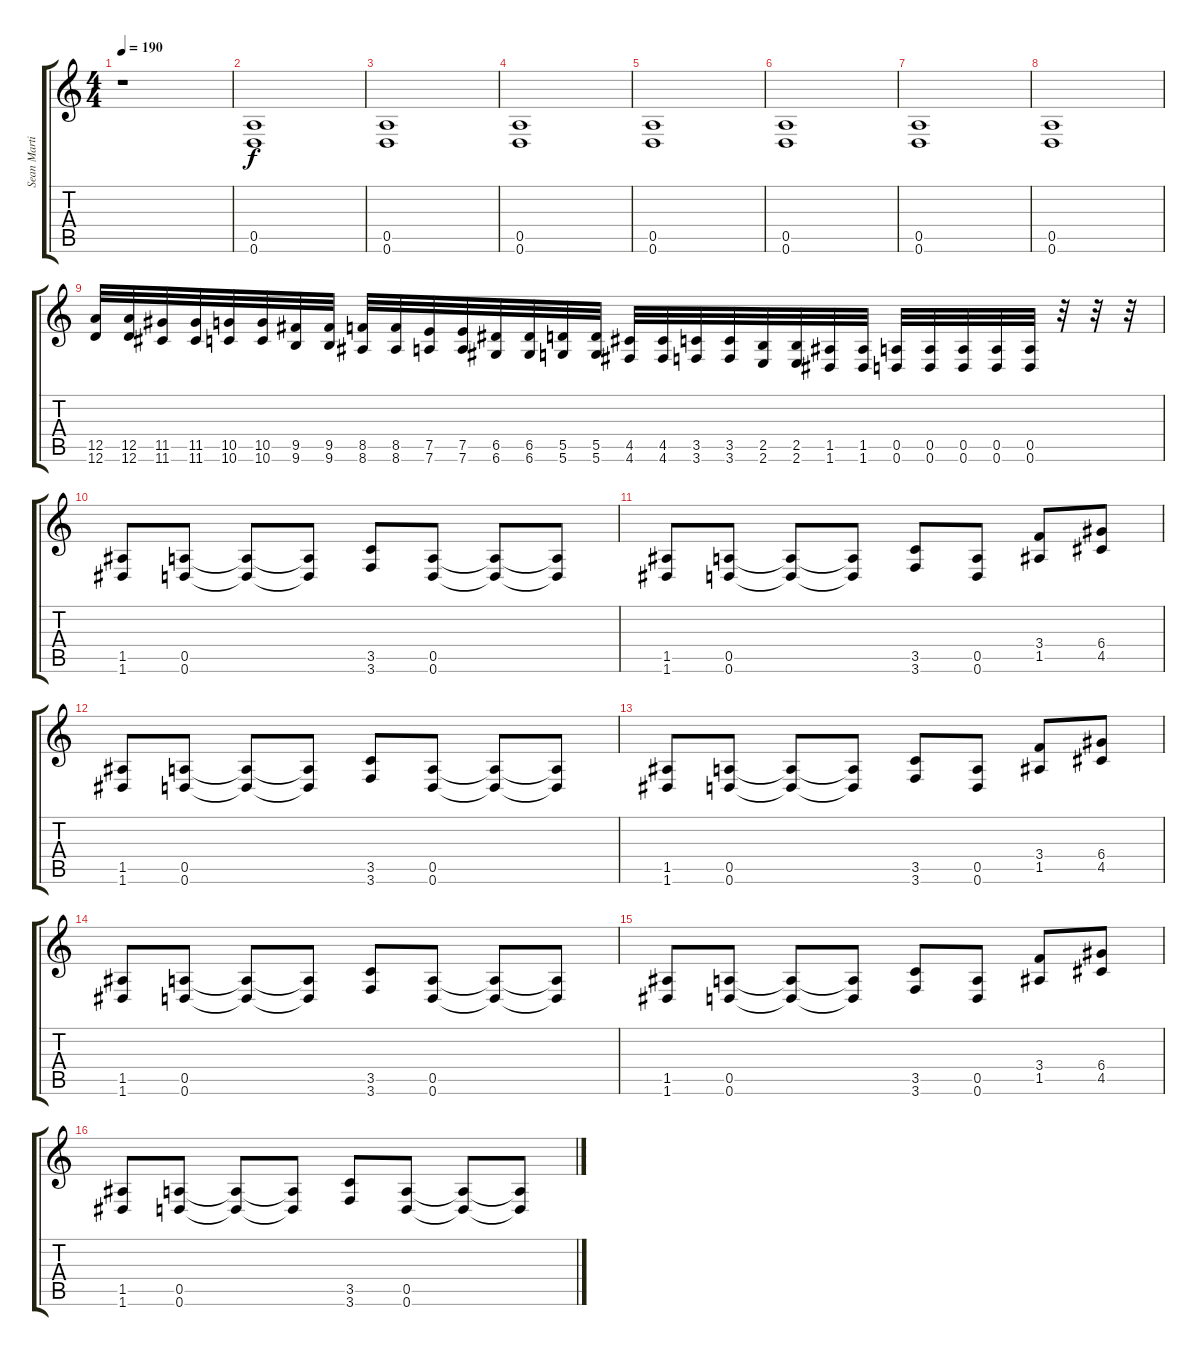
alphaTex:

\track ("Sean Martin (Guitar)" "Sean Marti") {instrument distortionguitar}
\staff {score tabs}
\tuning (E4 B3 G3 D3 A2 D2) {hide}
\ts (4 4)
\tempo 190
\clef g2
\ks c
r.1{dy f instrument distortionguitar} |
(0.5 0.6).1 |
(0.5 0.6).1 |
(0.5 0.6).1 |
(0.5 0.6).1 |
(0.5 0.6).1 |
(0.5 0.6).1 |
(0.5 0.6).1 |
(12.5 12.6).32 (12.5 12.6).32 (11.5 11.6).32 (11.5 11.6).32 (10.5 10.6).32 (10.5 10.6).32 (9.5 9.6).32 (9.5 9.6).32 (8.5 8.6).32 (8.5 8.6).32 (7.5 7.6).32 (7.5 7.6).32 (6.5 6.6).32 (6.5 6.6).32 (5.5 5.6).32 (5.5 5.6).32 (4.5 4.6).32 (4.5 4.6).32 (3.5 3.6).32 (3.5 3.6).32 (2.5 2.6).32 (2.5 2.6).32 (1.5 1.6).32 (1.5 1.6).32 (0.5 0.6).32 (0.5 0.6).32 (0.5 0.6).32 (0.5 0.6).32 (0.5 0.6).32 r.32 r.32 r.32 |
(1.5 1.6).8 (0.5 0.6).8 (0.5{t} 0.6{t}).8 (0.5{t} 0.6{t}).8 (3.5 3.6).8 (0.5 0.6).8 (0.5{t} 0.6{t}).8 (0.5{t} 0.6{t}).8 |
(1.5 1.6).8 (0.5 0.6).8 (0.5{t} 0.6{t}).8 (0.5{t} 0.6{t}).8 (3.5 3.6).8 (0.5 0.6).8 (3.4 1.5).8 (6.4 4.5).8 |
(1.5 1.6).8 (0.5 0.6).8 (0.5{t} 0.6{t}).8 (0.5{t} 0.6{t}).8 (3.5 3.6).8 (0.5 0.6).8 (0.5{t} 0.6{t}).8 (0.5{t} 0.6{t}).8 |
(1.5 1.6).8 (0.5 0.6).8 (0.5{t} 0.6{t}).8 (0.5{t} 0.6{t}).8 (3.5 3.6).8 (0.5 0.6).8 (3.4 1.5).8 (6.4 4.5).8 |
(1.5 1.6).8 (0.5 0.6).8 (0.5{t} 0.6{t}).8 (0.5{t} 0.6{t}).8 (3.5 3.6).8 (0.5 0.6).8 (0.5{t} 0.6{t}).8 (0.5{t} 0.6{t}).8 |
(1.5 1.6).8 (0.5 0.6).8 (0.5{t} 0.6{t}).8 (0.5{t} 0.6{t}).8 (3.5 3.6).8 (0.5 0.6).8 (3.4 1.5).8 (6.4 4.5).8 |
(1.5 1.6).8 (0.5 0.6).8 (0.5{t} 0.6{t}).8 (0.5{t} 0.6{t}).8 (3.5 3.6).8 (0.5 0.6).8 (0.5{t} 0.6{t}).8 (0.5{t} 0.6{t}).8
